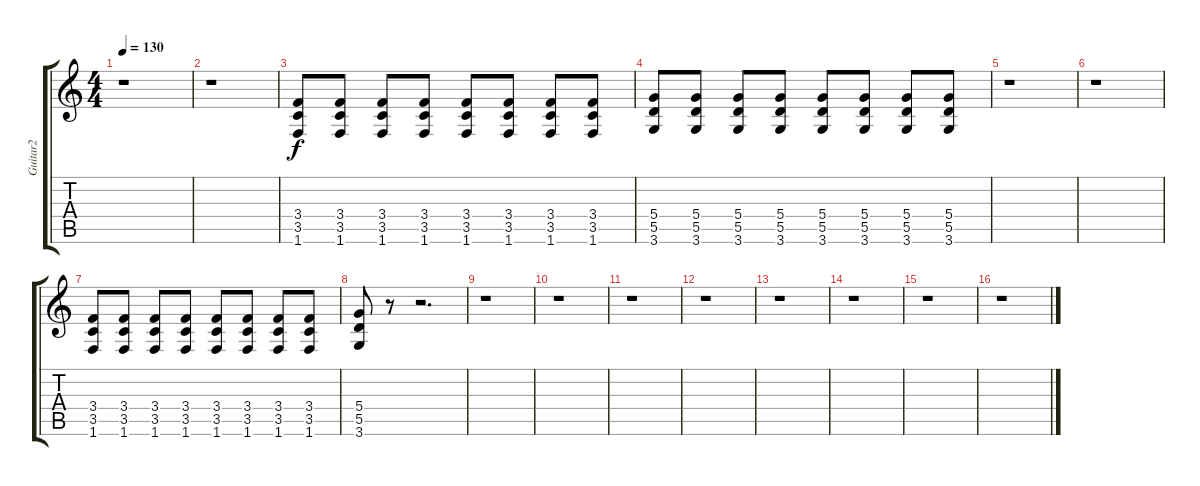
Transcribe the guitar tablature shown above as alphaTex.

\track ("Guitar2" "Guitar2") {instrument distortionguitar}
\staff {score tabs}
\tuning (E4 B3 G3 D3 A2 E2) {hide}
\ts (4 4)
\tempo 130
\clef g2
\ks c
r.1{dy f} |
r.1 |
(3.4 3.5 1.6).8{volume 8} (3.4 3.5 1.6).8 (3.4 3.5 1.6).8 (3.4 3.5 1.6).8 (3.4 3.5 1.6).8 (3.4 3.5 1.6).8 (3.4 3.5 1.6).8 (3.4 3.5 1.6).8 |
(5.4 5.5 3.6).8 (5.4 5.5 3.6).8 (5.4 5.5 3.6).8 (5.4 5.5 3.6).8 (5.4 5.5 3.6).8 (5.4 5.5 3.6).8 (5.4 5.5 3.6).8 (5.4 5.5 3.6).8 |
r.1 |
r.1 |
(3.4 3.5 1.6).8 (3.4 3.5 1.6).8 (3.4 3.5 1.6).8 (3.4 3.5 1.6).8 (3.4 3.5 1.6).8 (3.4 3.5 1.6).8 (3.4 3.5 1.6).8 (3.4 3.5 1.6).8 |
(5.4 5.5 3.6).8 r.8 r.2{d} |
r.1 |
r.1 |
r.1 |
r.1 |
r.1 |
r.1 |
r.1 |
r.1
